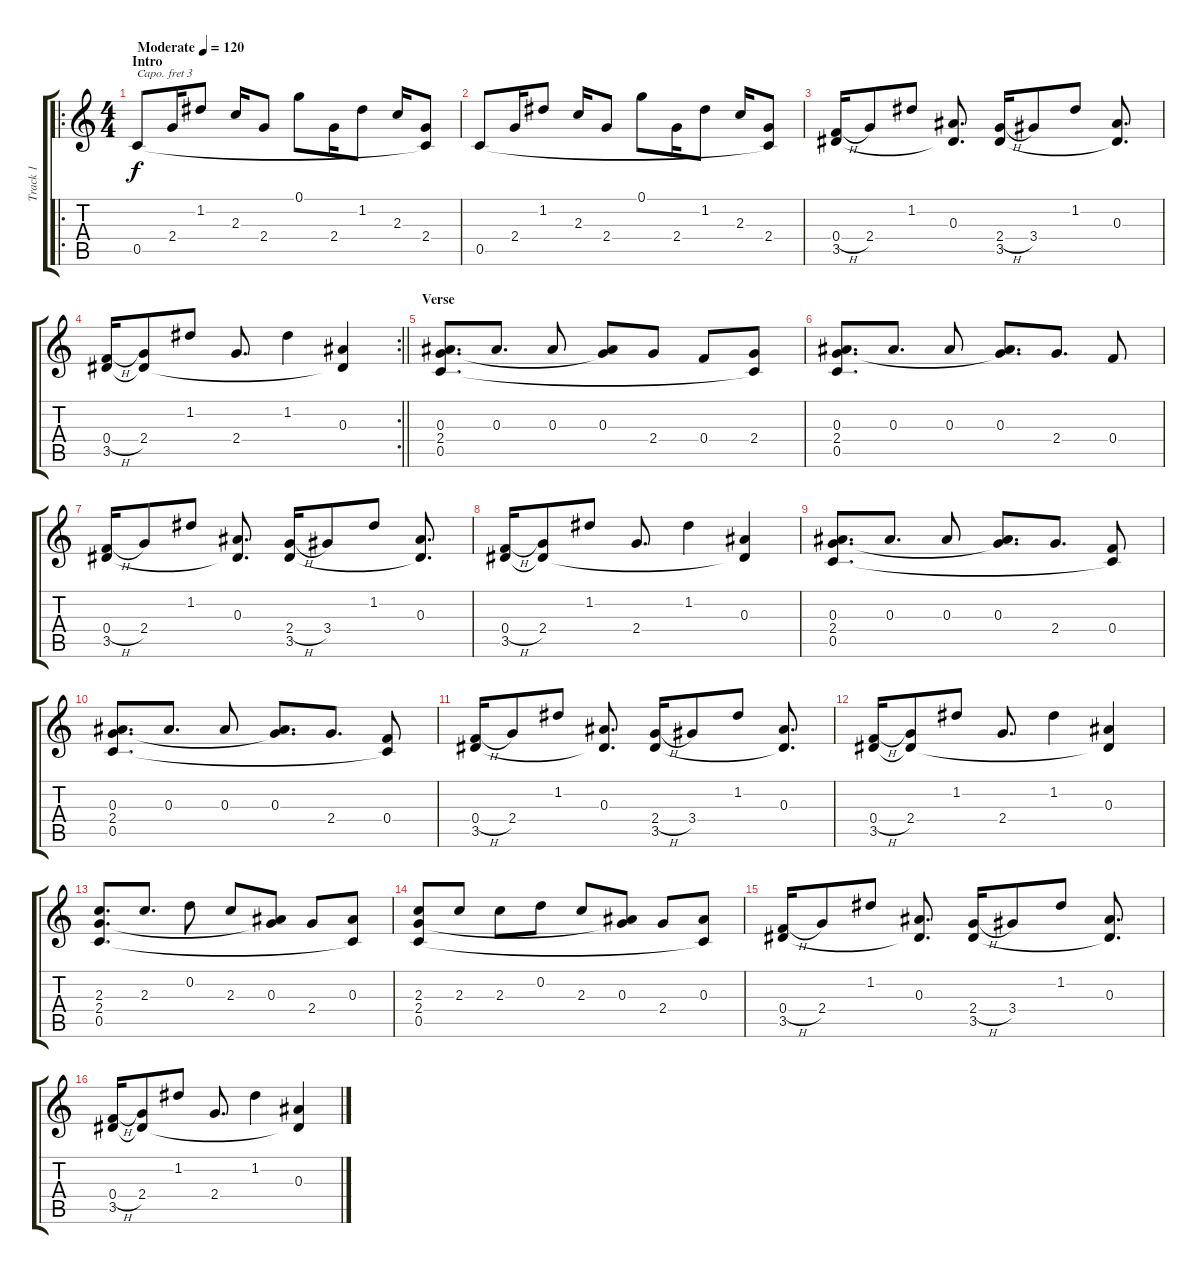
\track ("Track 1" "Track 1") {instrument acousticguitarsteel}
\staff {score tabs}
\capo 3
\tuning (E4 B3 G3 D3 A2 E2) {hide}
\ro
\ts (4 4)
\section ("" "Intro")
\tempo (120 "Moderate")
\clef g2
\ks c
0.5.8{dy f instrument acousticguitarsteel} 2.4.16 1.2.8 2.3.16 2.4.8 0.1.8 2.4.16 1.2.8 2.3.16 (2.4 0.5{t}).8 |
0.5.8 2.4.16 1.2.8 2.3.16 2.4.8 0.1.8 2.4.16 1.2.8 2.3.16 (2.4 0.5{t}).8 |
(0.4{h} 3.5).16 2.4.8 1.2.8 (0.3 3.5{t}).8{d} (2.4{h} 3.5).16 3.4.8 1.2.8 (0.3 3.5{t}).8{d} |
\rc 2
\barLineRight lightlight
(0.4{h} 3.5).16 (2.4 3.5{t}).8 1.2.8 2.4.8{d} 1.2.4 (0.3 3.5{t}).4 |
\section ("" "Verse")
(0.3 2.4 0.5).8{d} 0.3.8{d} 0.3.8 (0.3 2.4{t}).8 2.4.8 0.4.8 (2.4 0.5{t}).8 |
(0.3 2.4 0.5).8{d} 0.3.8{d} 0.3.8 (0.3 2.4{t}).8{d} 2.4.8{d} 0.4.8 |
(0.4{h} 3.5).16 2.4.8 1.2.8 (0.3 3.5{t}).8{d} (2.4{h} 3.5).16 3.4.8 1.2.8 (0.3 3.5{t}).8{d} |
(0.4{h} 3.5).16 (2.4 3.5{t}).8 1.2.8 2.4.8{d} 1.2.4 (0.3 3.5{t}).4 |
(0.3 2.4 0.5).8{d} 0.3.8{d} 0.3.8 (0.3 2.4{t}).8{d} 2.4.8{d} (0.4 0.5{t}).8 |
(0.3 2.4 0.5).8{d} 0.3.8{d} 0.3.8 (0.3 2.4{t}).8{d} 2.4.8{d} (0.4 0.5{t}).8 |
(0.4{h} 3.5).16 2.4.8 1.2.8 (0.3 3.5{t}).8{d} (2.4{h} 3.5).16 3.4.8 1.2.8 (0.3 3.5{t}).8{d} |
(0.4{h} 3.5).16 (2.4 3.5{t}).8 1.2.8 2.4.8{d} 1.2.4 (0.3 3.5{t}).4 |
(2.3 2.4 0.5).8{d} 2.3.8{d} 0.2.8 2.3.8 (0.3 2.4{t}).8 2.4.8 (0.3 0.5{t}).8 |
(2.3 2.4 0.5).8 2.3.8 2.3.8 0.2.8 2.3.8 (0.3 2.4{t}).8 2.4.8 (0.3 0.5{t}).8 |
(0.4{h} 3.5).16 2.4.8 1.2.8 (0.3 3.5{t}).8{d} (2.4{h} 3.5).16 3.4.8 1.2.8 (0.3 3.5{t}).8{d} |
(0.4{h} 3.5).16 (2.4 3.5{t}).8 1.2.8 2.4.8{d} 1.2.4 (0.3 3.5{t}).4
